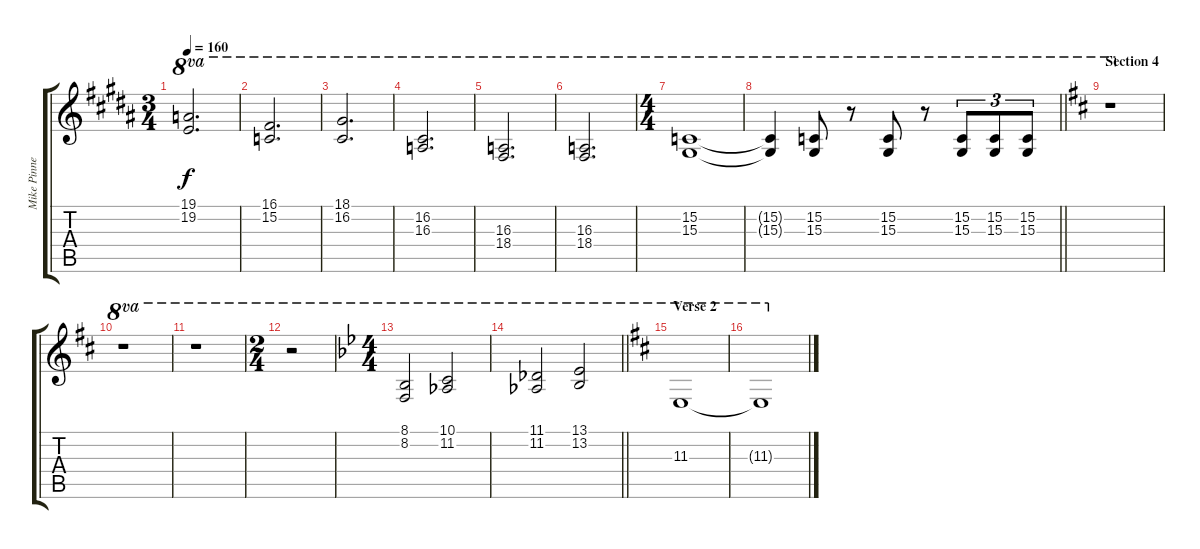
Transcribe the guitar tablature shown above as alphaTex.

\track ("Mike Pinnella (strings)" "Mike Pinne") {instrument stringensemble1}
\staff {score tabs}
\tuning (D4 A3 F3 C3 G2 D2) {hide}
\ts (3 4)
\tempo 160
\clef g2
\ks g#minor
(19.1 19.2).2{d ot 8va dy f} |
(16.1 15.2).2{d ot 8va} |
(18.1 16.2).2{d ot 8va} |
(16.2 16.3).2{d ot 8va} |
(16.3 18.4).2{d ot 8va} |
(16.3 18.4).2{d ot 8va} |
\ts (4 4)
(15.2 15.3).1{ot 8va} |
\barLineRight lightlight
(15.2{t} 15.3{t}).4{ot 8va} (15.2 15.3).8{ot 8va} r.8{ot 8va} (15.2 15.3).8{ot 8va} r.8{ot 8va} (15.2 15.3).8{tu (3 2) ot 8va} (15.2 15.3).8{tu (3 2) ot 8va} (15.2 15.3).8{tu (3 2) ot 8va} |
\section ("" "Section 4")
\ks bminor
r.1{ot 8va} |
r.1{ot 8va} |
r.1{ot 8va} |
\ts (2 4)
r.2{ot 8va} |
\ts (4 4)
\ks gminor
(8.1 8.2).2{ot 8va} (10.1 11.2).2{ot 8va} |
\barLineRight lightlight
(11.1 11.2).2{ot 8va} (13.1 13.2).2{ot 8va} |
\section ("" "Verse 2")
\ks bminor
11.3.1{ot 8va} |
11.3{t}.1{ot 8va}
